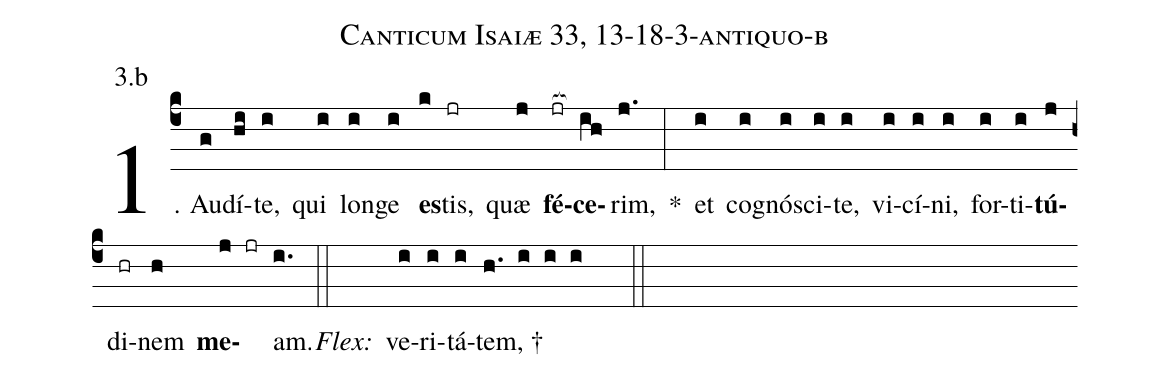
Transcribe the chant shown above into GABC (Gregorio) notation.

name: Canticum Isaiæ 33, 13-18-3-antiquo-b;
annotation: 3.b;
%%
(c4)1. Au(g)dí(hi)te,(i) qui(i) lon(i)ge(i) <b>es</b>(k)tis,(jr) quæ(j) <b>fé</b>(jr[ocb:1{])<b>ce</b>(ih[ocb:0}])rim,(j.) *(:) et(i) co(i)gnó(i)sci(i)te,(i) vi(i)cí(i)ni,(i) for(i)ti(i)<b>tú</b>(j)di(hr)nem(h) <b>me</b>(j jr)am.(i.) (::)
<i>Flex:</i>()  ve(i)ri(i)tá(i)tem, †(h. i i i  ::)
